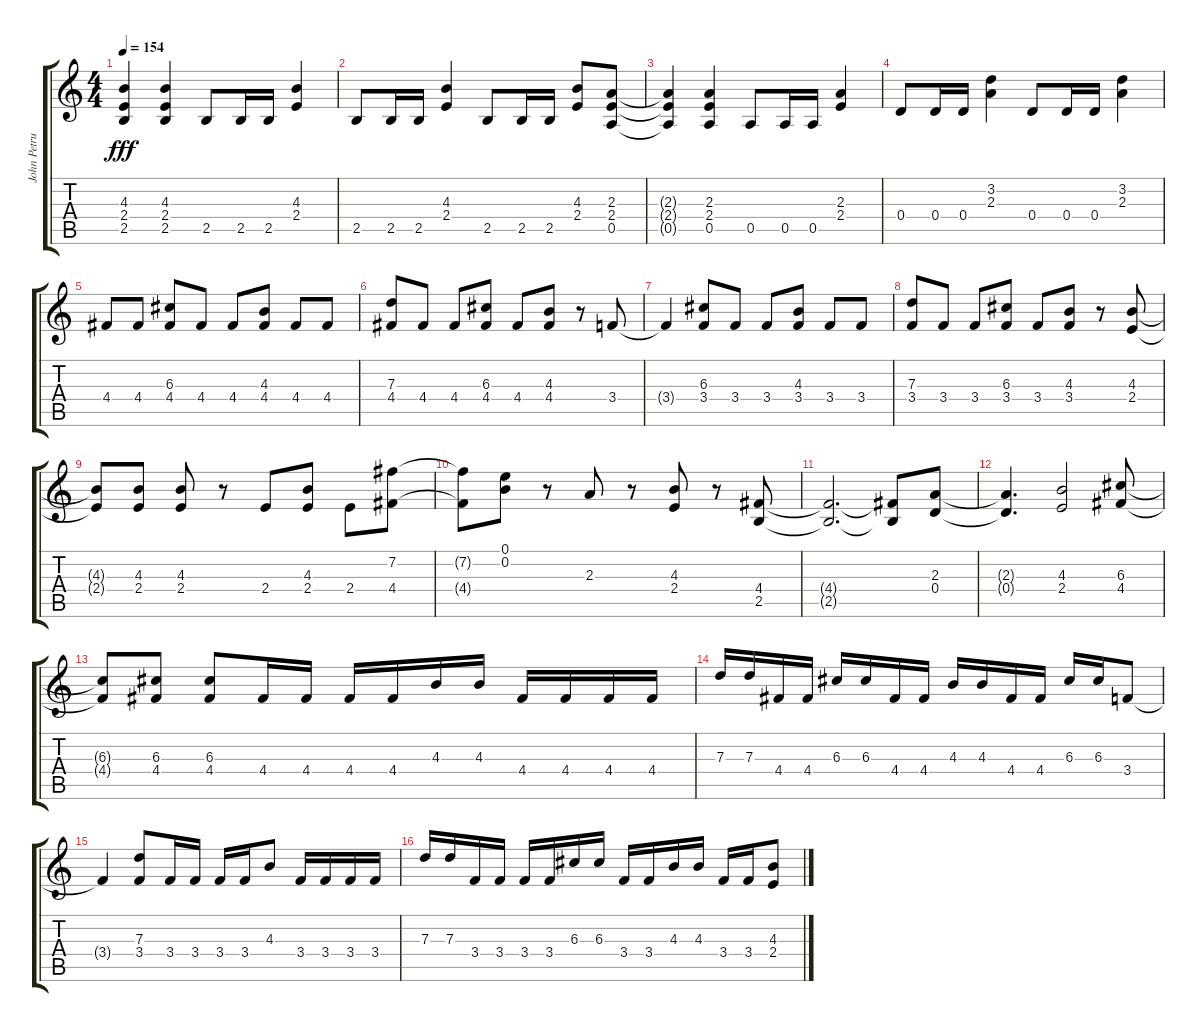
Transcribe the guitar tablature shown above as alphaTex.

\track ("John Petrucci Lead" "John Petru") {instrument distortionguitar}
\staff {score tabs}
\tuning (E4 B3 G3 D3 A2 E2) {hide}
\ts (4 4)
\tempo 154
\clef g2
\ks c
(4.3{t} 2.4{t} 2.5{t}).4{dy fff} (4.3 2.4 2.5).4 2.5.8 2.5.16 2.5.16 (4.3 2.4).4 |
2.5.8 2.5.16 2.5.16 (4.3 2.4).4 2.5.8 2.5.16 2.5.16 (4.3 2.4).8 (2.3 2.4 0.5).8 |
(2.3{t} 2.4{t} 0.5{t}).4 (2.3 2.4 0.5).4 0.5.8 0.5.16 0.5.16 (2.3 2.4).4 |
0.4.8 0.4.16 0.4.16 (3.2 2.3).4 0.4.8 0.4.16 0.4.16 (3.2 2.3).4 |
4.4.8 4.4.8 (6.3 4.4).8 4.4.8 4.4.8 (4.3 4.4).8 4.4.8 4.4.8 |
(7.3 4.4).8 4.4.8 4.4.8 (6.3 4.4).8 4.4.8 (4.3 4.4).8 r.8 3.4.8 |
3.4{t}.4 (6.3 3.4).8 3.4.8 3.4.8 (4.3 3.4).8 3.4.8 3.4.8 |
(7.3 3.4).8 3.4.8 3.4.8 (6.3 3.4).8 3.4.8 (4.3 3.4).8 r.8 (4.3 2.4).8 |
(4.3{t} 2.4{t}).8 (4.3 2.4).8 (4.3 2.4).8 r.8 2.4.8 (4.3 2.4).8 2.4.8 (7.2 4.4).8 |
(7.2{t} 4.4{t}).8 (0.1 0.2).8 r.8 2.3.8 r.8 (4.3 2.4).8 r.8 (4.4 2.5).8 |
(4.4{t} 2.5{t}).2{d} (4.4{t} 2.5{t}).8 (2.3 0.4).8 |
(2.3{t} 0.4{t}).4{d} (4.3 2.4).2 (6.3 4.4).8 |
(6.3{t} 4.4{t}).8 (6.3 4.4).8 (6.3 4.4).8 4.4.16 4.4.16 4.4.16 4.4.16 4.3.16 4.3.16 4.4.16 4.4.16 4.4.16 4.4.16 |
7.3.16 7.3.16 4.4.16 4.4.16 6.3.16 6.3.16 4.4.16 4.4.16 4.3.16 4.3.16 4.4.16 4.4.16 6.3.16 6.3.16 3.4.8 |
3.4{t}.4 (7.3 3.4).8 3.4.16 3.4.16 3.4.16 3.4.16 4.3.8 3.4.16 3.4.16 3.4.16 3.4.16 |
7.3.16 7.3.16 3.4.16 3.4.16 3.4.16 3.4.16 6.3.16 6.3.16 3.4.16 3.4.16 4.3.16 4.3.16 3.4.16 3.4.16 (4.3 2.4).8
